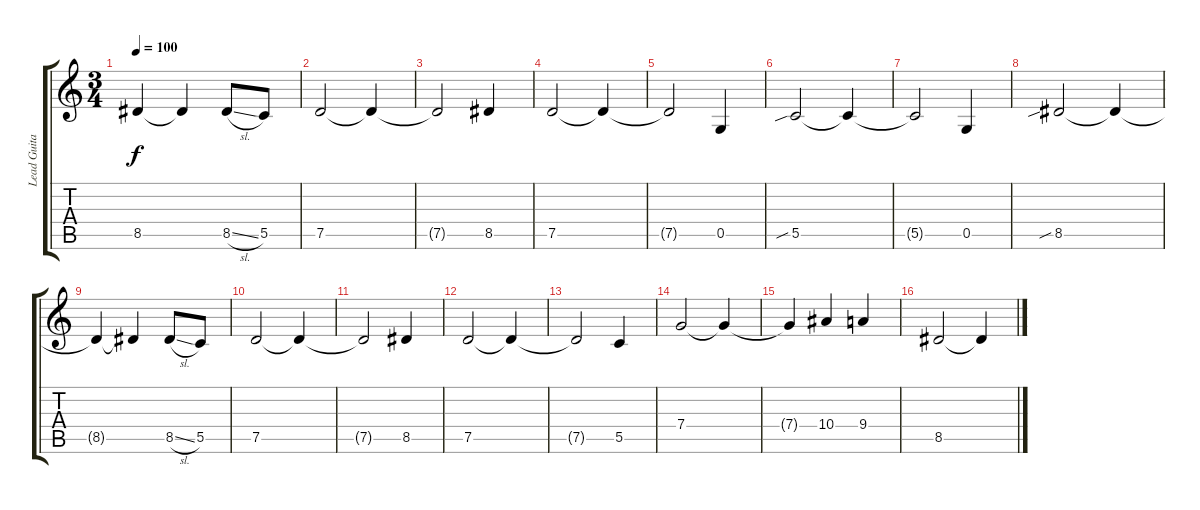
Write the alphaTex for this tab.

\track ("Lead Guitar" "Lead Guita") {instrument distortionguitar}
\staff {score tabs}
\tuning (D4 A3 F3 C3 G2 D2) {hide}
\ts (3 4)
\tempo 100
\clef g2
\ks c
8.5{t}.4{dy f} 8.5{t}.4 8.5{sl}.8 5.5.8 |
7.5.2 7.5{t}.4 |
7.5{t}.2 8.5.4 |
7.5.2 7.5{t}.4 |
7.5{t}.2 0.5.4 |
5.5{sib}.2 5.5{t}.4 |
5.5{t}.2 0.5.4 |
8.5{sib}.2 8.5{t}.4 |
8.5{t}.4 8.5{t}.4 8.5{sl}.8 5.5.8 |
7.5.2 7.5{t}.4 |
7.5{t}.2 8.5.4 |
7.5.2 7.5{t}.4 |
7.5{t}.2 5.5.4 |
7.4.2 7.4{t}.4 |
7.4{t}.4 10.4.4 9.4.4 |
8.5.2 8.5{t}.4
